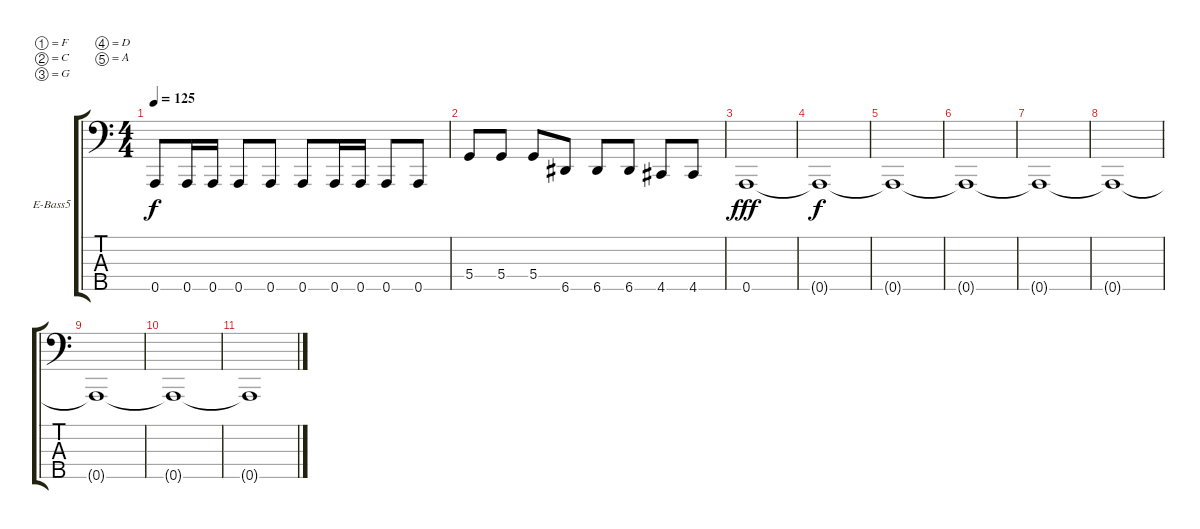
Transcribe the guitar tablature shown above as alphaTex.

\bracketExtendMode groupsimilarinstruments
\firstSystemTrackNameOrientation horizontal
\otherSystemsTrackNameOrientation horizontal
\track ("Fieldy" "E-Bass5") {instrument slapbass1}
\staff {score tabs}
\tuning (F2 C2 G1 D1 A0)
\ts (4 4)
\tempo 125
\clef f4
\ks c
0.5.8{dy f} 0.5.16 0.5.16 0.5.8 0.5.8 0.5.8 0.5.16 0.5.16 0.5.8 0.5.8 |
5.4.8 5.4.8 5.4.8 6.5.8 6.5.8 6.5.8 4.5.8 4.5.8 |
0.5.1{dy fff} |
0.5{t}.1{dy f} |
0.5{t}.1 |
0.5{t}.1 |
0.5{t}.1 |
0.5{t}.1 |
0.5{t}.1 |
0.5{t}.1 |
0.5{t}.1
